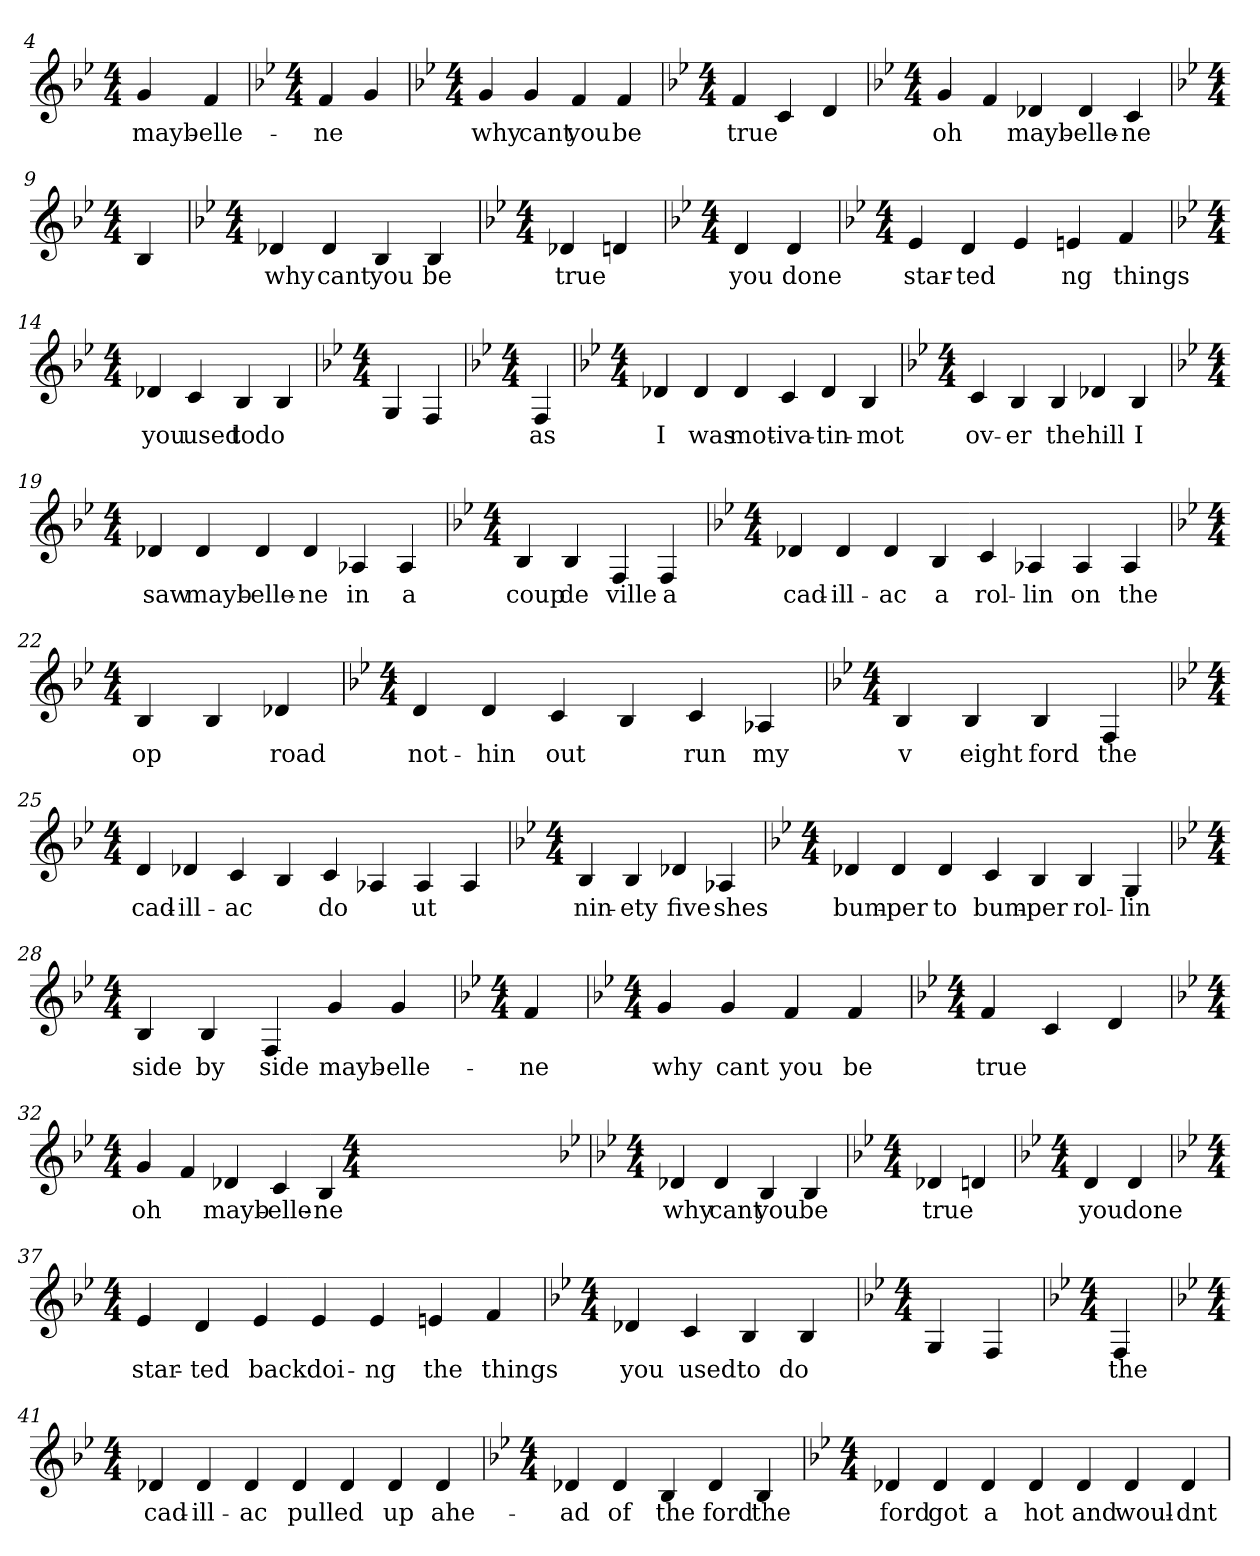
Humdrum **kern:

**kern	**text
*part1	*part1
*staff1	*staff1
*k[b-e-]	*
*B-:	*
*M4/4	*
*k[b-e-]	*
*B-:	*
*M4/4	*
*k[b-e-]	*
*B-:	*
*M4/4	*
=4	=4
*k[b-e-]	*
*B-:	*
*M4/4	*
4g	mayb-
4f	-elle-
=5	=5
*k[b-e-]	*
*B-:	*
*M4/4	*
4f	-ne
4g	_
=6	=6
*k[b-e-]	*
*B-:	*
*M4/4	*
4g	why
4g	cant
4f	you
4f	be
=7	=7
*k[b-e-]	*
*B-:	*
*M4/4	*
4f	true
4c	_
4d	_
=8	=8
*k[b-e-]	*
*B-:	*
*M4/4	*
4g	oh
4f	_
4d-X	mayb-
4d-	-elle-
4c	-ne
=9	=9
*k[b-e-]	*
*B-:	*
*M4/4	*
4B-	_
=10	=10
*k[b-e-]	*
*B-:	*
*M4/4	*
4d-X	why
4d-	cant
4B-	you
4B-	be
=11	=11
*k[b-e-]	*
*B-:	*
*M4/4	*
4d-X	true
4dn	_
=12	=12
*k[b-e-]	*
*B-:	*
*M4/4	*
4d	you
4d	done
=13	=13
*k[b-e-]	*
*B-:	*
*M4/4	*
4e-	star-
4d	-ted
4e-	_
4en	-ng
4f	things
=14	=14
*k[b-e-]	*
*B-:	*
*M4/4	*
4d-X	you
4c	used
4B-	to
4B-	do
=15	=15
*k[b-e-]	*
*B-:	*
*M4/4	*
4G	_
4F	_
=16	=16
*k[b-e-]	*
*B-:	*
*M4/4	*
4F	as
=17	=17
*k[b-e-]	*
*B-:	*
*M4/4	*
4d-X	I
4d-	was
4d-	mot-
4c	-iva-
4d-	-tin-
4B-	-mot
=18	=18
*k[b-e-]	*
*B-:	*
*M4/4	*
4c	ov-
4B-	-er
4B-	the
4d-X	hill
4B-	I
=19	=19
*k[b-e-]	*
*B-:	*
*M4/4	*
4d-X	saw
4d-	mayb-
4d-	-elle-
4d-	-ne
4A-X	in
4A-	a
=20	=20
*k[b-e-]	*
*B-:	*
*M4/4	*
4B-	coup
4B-	de
4F	ville
4F	a
=21	=21
*k[b-e-]	*
*B-:	*
*M4/4	*
4d-X	cad-
4d-	-ill-
4d-	-ac
4B-	a
4c	rol-
4A-X	-lin
4A-	on
4A-	the
=22	=22
*k[b-e-]	*
*B-:	*
*M4/4	*
4B-	op-
4B-	_
4d-X	road
=23	=23
*k[b-e-]	*
*B-:	*
*M4/4	*
4d	not-
4d	-hin
4c	out-
4B-	_
4c	-run
4A-X	my
=24	=24
*k[b-e-]	*
*B-:	*
*M4/4	*
4B-	v
4B-	eight
4B-	ford
4F	the
=25	=25
*k[b-e-]	*
*B-:	*
*M4/4	*
4d	cad-
4d-X	-ill-
4c	-ac
4B-	_
4c	do-
4A-X	_
4A-	-ut
4A-	_
=26	=26
*k[b-e-]	*
*B-:	*
*M4/4	*
4B-	nin-
4B-	-ety
4d-X	five
4A-X	shes
=27	=27
*k[b-e-]	*
*B-:	*
*M4/4	*
4d-X	bum-
4d-	-per
4d-	to
4c	bum-
4B-	-per
4B-	rol-
4G	-lin
=28	=28
*k[b-e-]	*
*B-:	*
*M4/4	*
4B-	side
4B-	by
4F	side
4g	mayb-
4g	-elle-
=29	=29
*k[b-e-]	*
*B-:	*
*M4/4	*
4f	-ne
=30	=30
*k[b-e-]	*
*B-:	*
*M4/4	*
4g	why
4g	cant
4f	you
4f	be
=31	=31
*k[b-e-]	*
*B-:	*
*M4/4	*
4f	true
4c	_
4d	_
=32	=32
*k[b-e-]	*
*B-:	*
*M4/4	*
4g	oh
4f	_
4d-X	mayb-
4c	-elle-
4B-	-ne
*k[b-e-]	*
*B-:	*
*M4/4	*
=34	=34
*k[b-e-]	*
*B-:	*
*M4/4	*
4d-X	why
4d-	cant
4B-	you
4B-	be
=35	=35
*k[b-e-]	*
*B-:	*
*M4/4	*
4d-X	true
4dn	_
=36	=36
*k[b-e-]	*
*B-:	*
*M4/4	*
4d	you
4d	done
=37	=37
*k[b-e-]	*
*B-:	*
*M4/4	*
4e-	star-
4d	-ted
4e-	back
4e-	doi-
4e-	-ng
4en	the
4f	things
=38	=38
*k[b-e-]	*
*B-:	*
*M4/4	*
4d-X	you
4c	used
4B-	to
4B-	do
=39	=39
*k[b-e-]	*
*B-:	*
*M4/4	*
4G	_
4F	_
=40	=40
*k[b-e-]	*
*B-:	*
*M4/4	*
4F	the
=41	=41
*k[b-e-]	*
*B-:	*
*M4/4	*
4d-X	cad-
4d-	-ill-
4d-	-ac
4d-	pulled
4d-	_
4d-	up
4d-	ahe-
=42	=42
*k[b-e-]	*
*B-:	*
*M4/4	*
4d-X	-ad
4d-	of
4B-	the
4d-	ford
4B-	the
=43	=43
*k[b-e-]	*
*B-:	*
*M4/4	*
4d-X	ford
4d-	got
4d-	a
4d-	hot
4d-	and
4d-	woul-
4d-	-dnt
=	=
*-	*-
